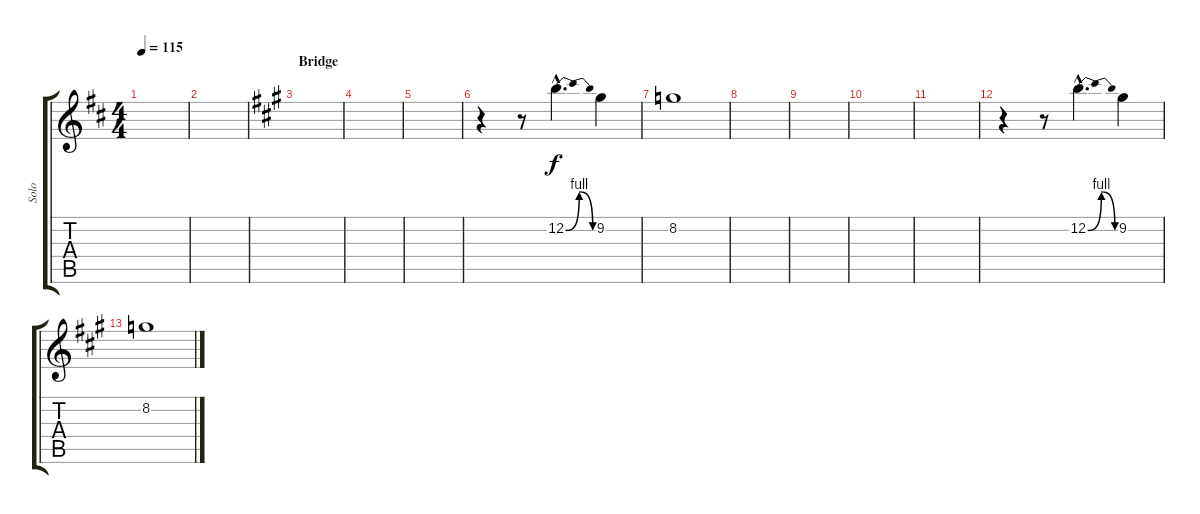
\track ("Solo" "Solo") {instrument electricguitarclean}
\staff {score tabs}
\tuning (E4 B3 G3 D3 A2 E2) {hide}
\ts (4 4)
\tempo 115
\clef g2
\ks d
|
|
\section ("" "Bridge")
\ks a
|
|
|
r.4 r.8 12.2{be (bendrelease 0 0 5 4 45 4 60 0) hac}.4{d} 9.2.4 |
8.2.1 |
|
|
|
|
r.4 r.8 12.2{be (bendrelease 0 0 5 4 45 4 60 0) hac}.4{d} 9.2.4 |
8.2.1
